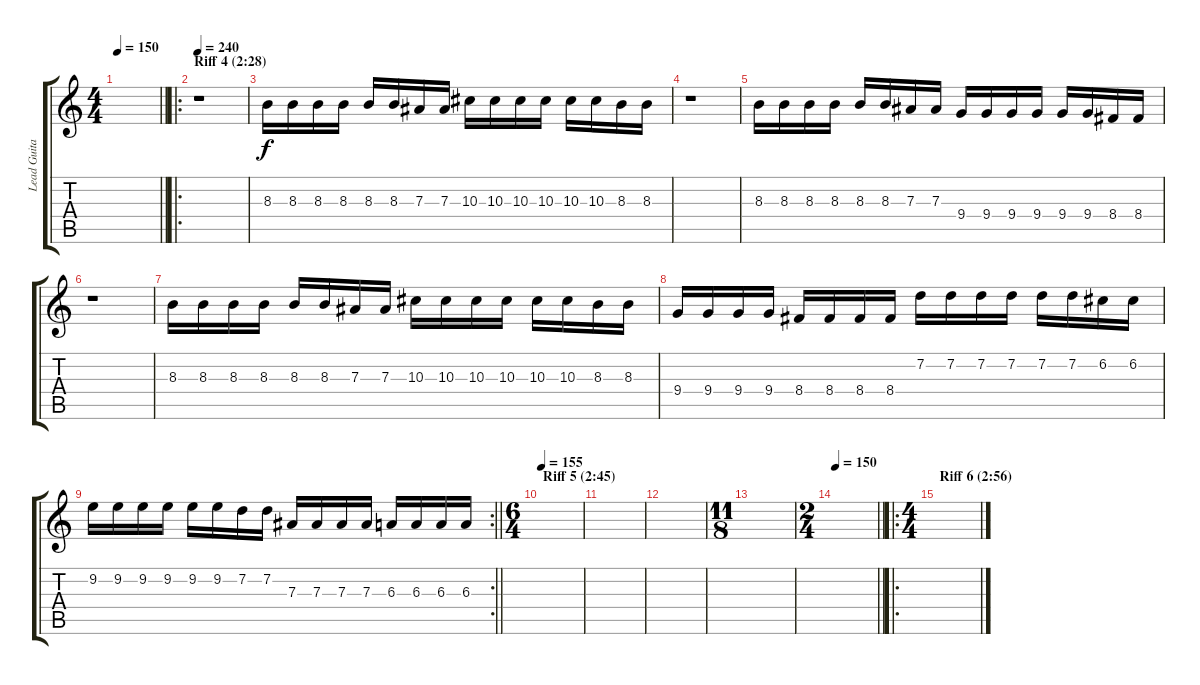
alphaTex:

\track ("Lead Guitar" "Lead Guita") {instrument distortionguitar}
\staff {score tabs}
\tuning (C4 G3 Eb3 Bb2 F2 C2) {hide}
\ts (4 4)
\tempo 150
\clef g2
\barLineRight lightlight
\ks c
|
\ro
\section ("" "Riff 4 (2:28)")
\tempo 240
r.1 |
8.3.16 8.3.16 8.3.16 8.3.16 8.3.16 8.3.16 7.3.16 7.3.16 10.3.16 10.3.16 10.3.16 10.3.16 10.3.16 10.3.16 8.3.16 8.3.16 |
r.1 |
8.3.16 8.3.16 8.3.16 8.3.16 8.3.16 8.3.16 7.3.16 7.3.16 9.4.16 9.4.16 9.4.16 9.4.16 9.4.16 9.4.16 8.4.16 8.4.16 |
r.1 |
8.3.16 8.3.16 8.3.16 8.3.16 8.3.16 8.3.16 7.3.16 7.3.16 10.3.16 10.3.16 10.3.16 10.3.16 10.3.16 10.3.16 8.3.16 8.3.16 |
9.4.16 9.4.16 9.4.16 9.4.16 8.4.16 8.4.16 8.4.16 8.4.16 7.2.16 7.2.16 7.2.16 7.2.16 7.2.16 7.2.16 6.2.16 6.2.16 |
\rc 2
\barLineRight lightlight
9.2.16 9.2.16 9.2.16 9.2.16 9.2.16 9.2.16 7.2.16 7.2.16 7.3.16 7.3.16 7.3.16 7.3.16 6.3.16 6.3.16 6.3.16 6.3.16 |
\ts (6 4)
\section ("" "Riff 5 (2:45)")
\tempo 155
|
|
|
\ts (11 8)
|
\ts (2 4)
\tempo 150
\barLineRight lightlight
|
\ro
\ts (4 4)
\section ("" "Riff 6 (2:56)")
